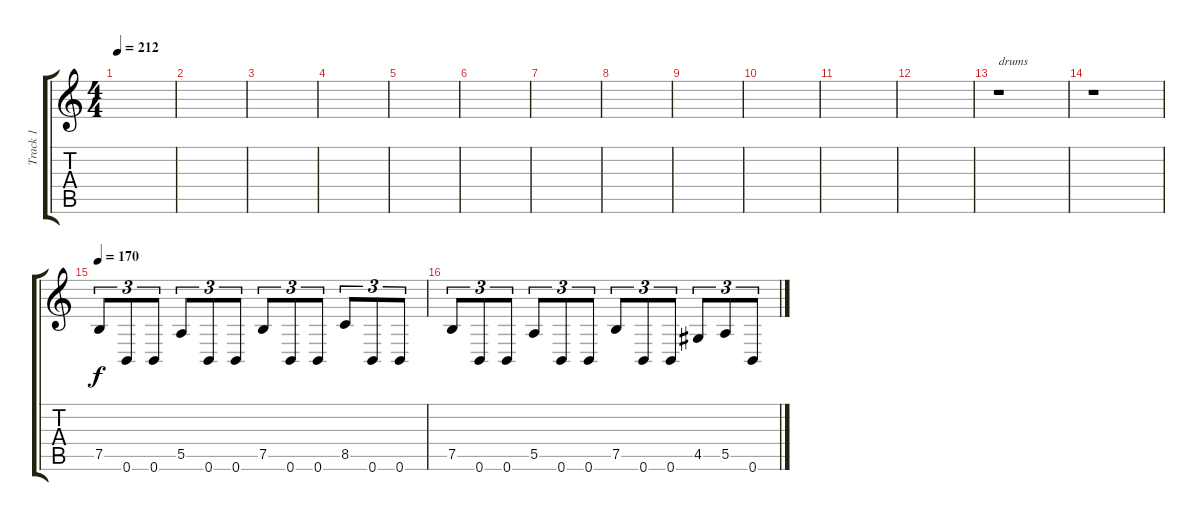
\track ("Track 1" "Track 1") {instrument distortionguitar}
\staff {score tabs}
\tuning (B3 Gb3 D3 A2 E2 B1) {hide}
\ts (4 4)
\tempo 212
\tempo 80
\tempo 212
\clef g2
\ks c
|
|
|
|
|
|
|
|
|
|
|
|
r.1{txt "drums"} |
r.1 |
\tempo 170
7.5.8{tu (3 2)} 0.6.8{tu (3 2)} 0.6.8{tu (3 2)} 5.5.8{tu (3 2)} 0.6.8{tu (3 2)} 0.6.8{tu (3 2)} 7.5.8{tu (3 2)} 0.6.8{tu (3 2)} 0.6.8{tu (3 2)} 8.5.8{tu (3 2)} 0.6.8{tu (3 2)} 0.6.8{tu (3 2)} |
7.5.8{tu (3 2)} 0.6.8{tu (3 2)} 0.6.8{tu (3 2)} 5.5.8{tu (3 2)} 0.6.8{tu (3 2)} 0.6.8{tu (3 2)} 7.5.8{tu (3 2)} 0.6.8{tu (3 2)} 0.6.8{tu (3 2)} 4.5.8{tu (3 2)} 5.5.8{tu (3 2)} 0.6.8{tu (3 2)}
